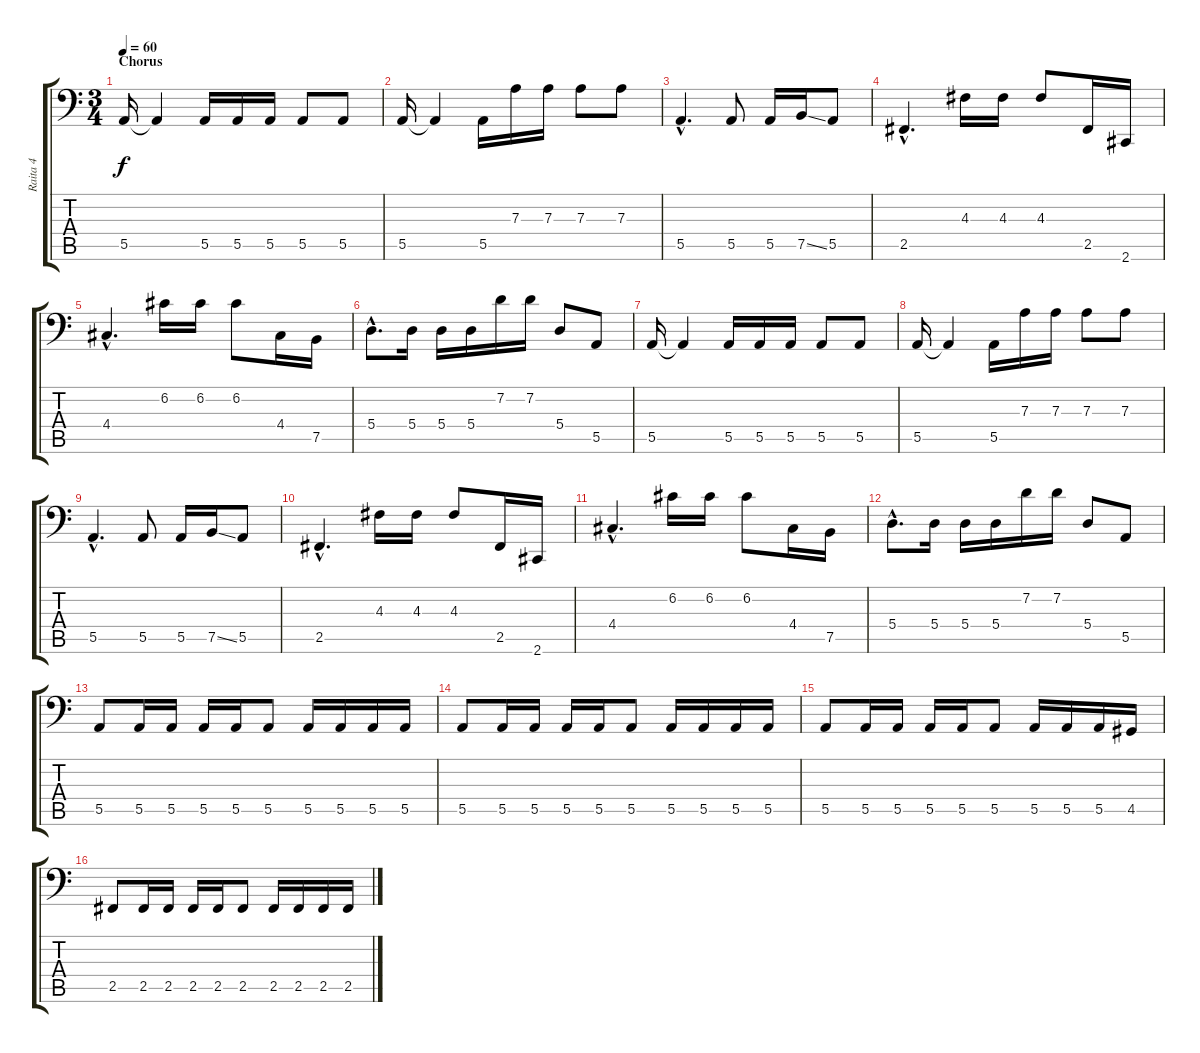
\track ("Raita 4" "Raita 4") {instrument electricbassfinger}
\staff {score tabs}
\tuning (C3 G2 D2 A1 E1 B0) {hide}
\ts (3 4)
\section ("" "Chorus")
\tempo 60
\clef f4
\ks c
5.5.16{dy f} 5.5{t}.4 5.5.16 5.5.16 5.5.16 5.5.8 5.5.8 |
5.5.16 5.5{t}.4 5.5.16 7.3.16 7.3.16 7.3.8 7.3.8 |
5.5{hac}.4{d} 5.5.8 5.5.16 7.5{ss}.16 5.5.8 |
2.5{hac}.4{d} 4.3.16 4.3.16 4.3.8 2.5.16 2.6.16 |
4.4{hac}.4{d} 6.2.16 6.2.16 6.2.8 4.4.16 7.5.16 |
5.4{hac}.8{d} 5.4.16 5.4.16 5.4.16 7.2.16 7.2.16 5.4.8 5.5.8 |
5.5.16 5.5{t}.4 5.5.16 5.5.16 5.5.16 5.5.8 5.5.8 |
5.5.16 5.5{t}.4 5.5.16 7.3.16 7.3.16 7.3.8 7.3.8 |
5.5{hac}.4{d} 5.5.8 5.5.16 7.5{ss}.16 5.5.8 |
2.5{hac}.4{d} 4.3.16 4.3.16 4.3.8 2.5.16 2.6.16 |
4.4{hac}.4{d} 6.2.16 6.2.16 6.2.8 4.4.16 7.5.16 |
5.4{hac}.8{d} 5.4.16 5.4.16 5.4.16 7.2.16 7.2.16 5.4.8 5.5.8 |
5.5.8 5.5.16 5.5.16 5.5.16 5.5.16 5.5.8 5.5.16 5.5.16 5.5.16 5.5.16 |
5.5.8 5.5.16 5.5.16 5.5.16 5.5.16 5.5.8 5.5.16 5.5.16 5.5.16 5.5.16 |
5.5.8 5.5.16 5.5.16 5.5.16 5.5.16 5.5.8 5.5.16 5.5.16 5.5.16 4.5.16 |
2.5.8 2.5.16 2.5.16 2.5.16 2.5.16 2.5.8 2.5.16 2.5.16 2.5.16 2.5.16
